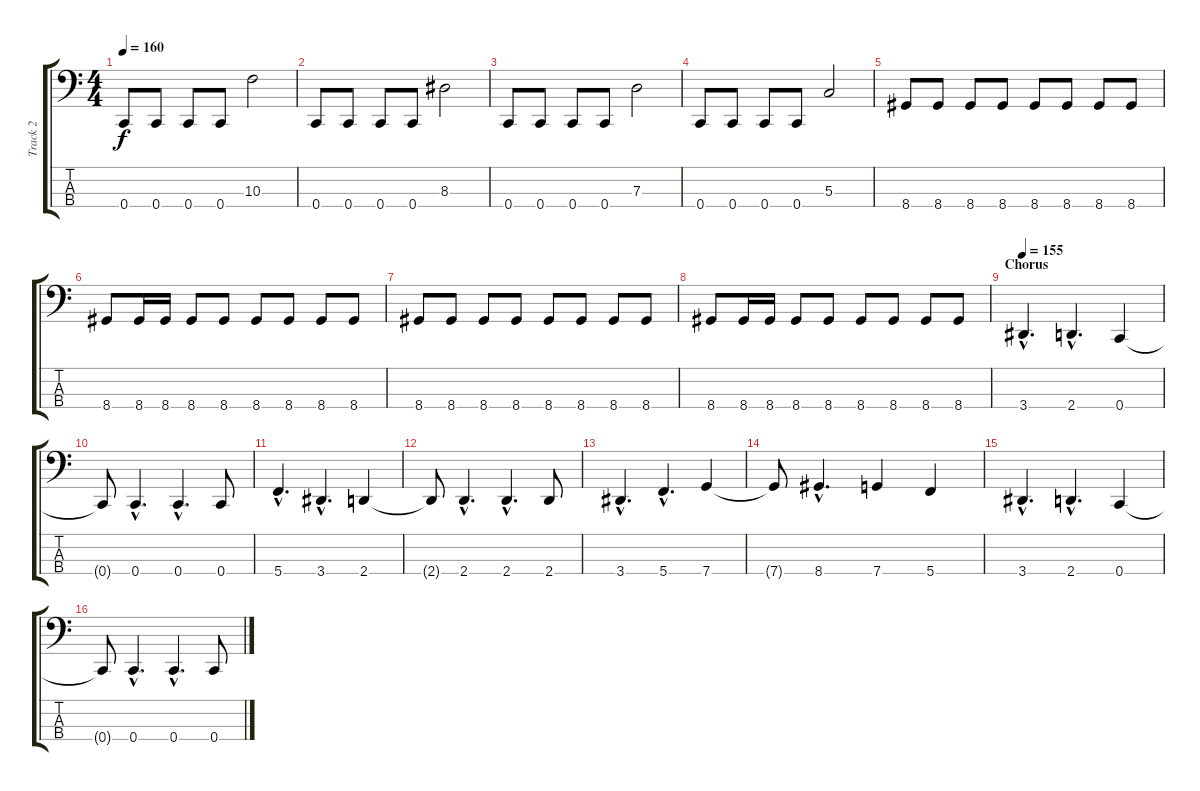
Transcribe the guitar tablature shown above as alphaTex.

\track ("Track 2" "Track 2") {instrument slapbass2}
\staff {score tabs}
\tuning (F2 C2 G1 C1) {hide}
\ts (4 4)
\tempo 160
\clef f4
\ks c
0.4.8{dy f} 0.4.8 0.4.8 0.4.8 10.3.2 |
0.4.8 0.4.8 0.4.8 0.4.8 8.3.2 |
0.4.8 0.4.8 0.4.8 0.4.8 7.3.2 |
0.4.8 0.4.8 0.4.8 0.4.8 5.3.2 |
8.4.8 8.4.8 8.4.8 8.4.8 8.4.8 8.4.8 8.4.8 8.4.8 |
8.4.8 8.4.16 8.4.16 8.4.8 8.4.8 8.4.8 8.4.8 8.4.8 8.4.8 |
8.4.8 8.4.8 8.4.8 8.4.8 8.4.8 8.4.8 8.4.8 8.4.8 |
8.4.8 8.4.16 8.4.16 8.4.8 8.4.8 8.4.8 8.4.8 8.4.8 8.4.8 |
\section ("" "Chorus")
\tempo 155
3.4{hac}.4{d} 2.4{hac}.4{d} 0.4.4 |
0.4{t}.8 0.4{hac}.4{d} 0.4{hac}.4{d} 0.4.8 |
5.4{hac}.4{d} 3.4{hac}.4{d} 2.4.4 |
2.4{t}.8 2.4{hac}.4{d} 2.4{hac}.4{d} 2.4.8 |
3.4{hac}.4{d} 5.4{hac}.4{d} 7.4.4 |
7.4{t}.8 8.4{hac}.4{d} 7.4.4 5.4.4 |
3.4{hac}.4{d} 2.4{hac}.4{d} 0.4.4 |
0.4{t}.8 0.4{hac}.4{d} 0.4{hac}.4{d} 0.4{ss}.8
